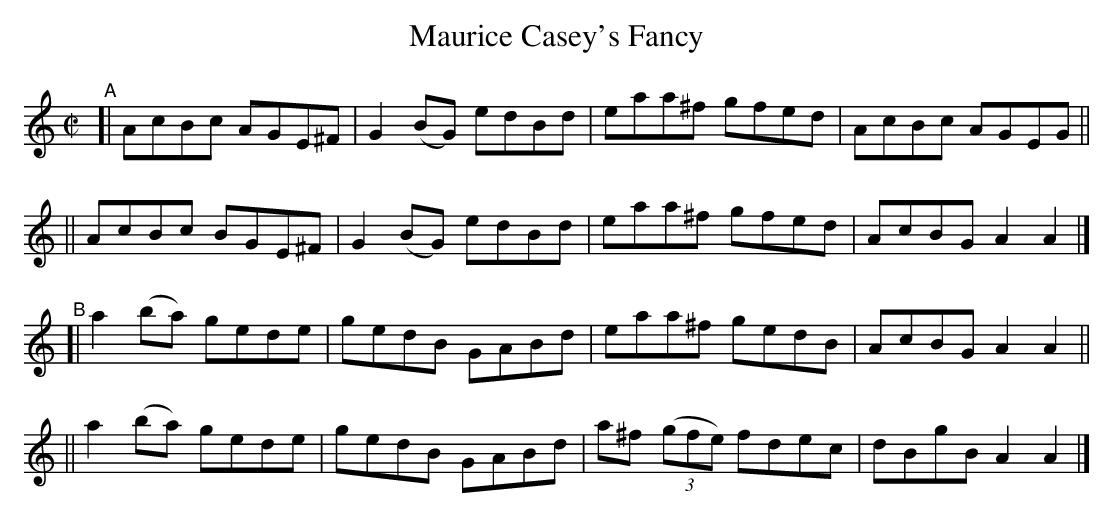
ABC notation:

X:1
T: Maurice Casey's Fancy
M: C|
L: 1/8
K: Am
"^A"\
[| AcBc AGE^F | G2(BG) edBd | eaa^f gfed | AcBc AGEG ||
|| AcBc BGE^F | G2(BG) edBd | eaa^f gfed | AcBG A2A2 |]
"^B"\
[| a2(ba) gede | gedB GABd | eaa^f gedB | AcBG A2A2 ||
|| a2(ba) gede | gedB GABd | a^f (3(gfe) fdec | dBgB  A2A2 |]
